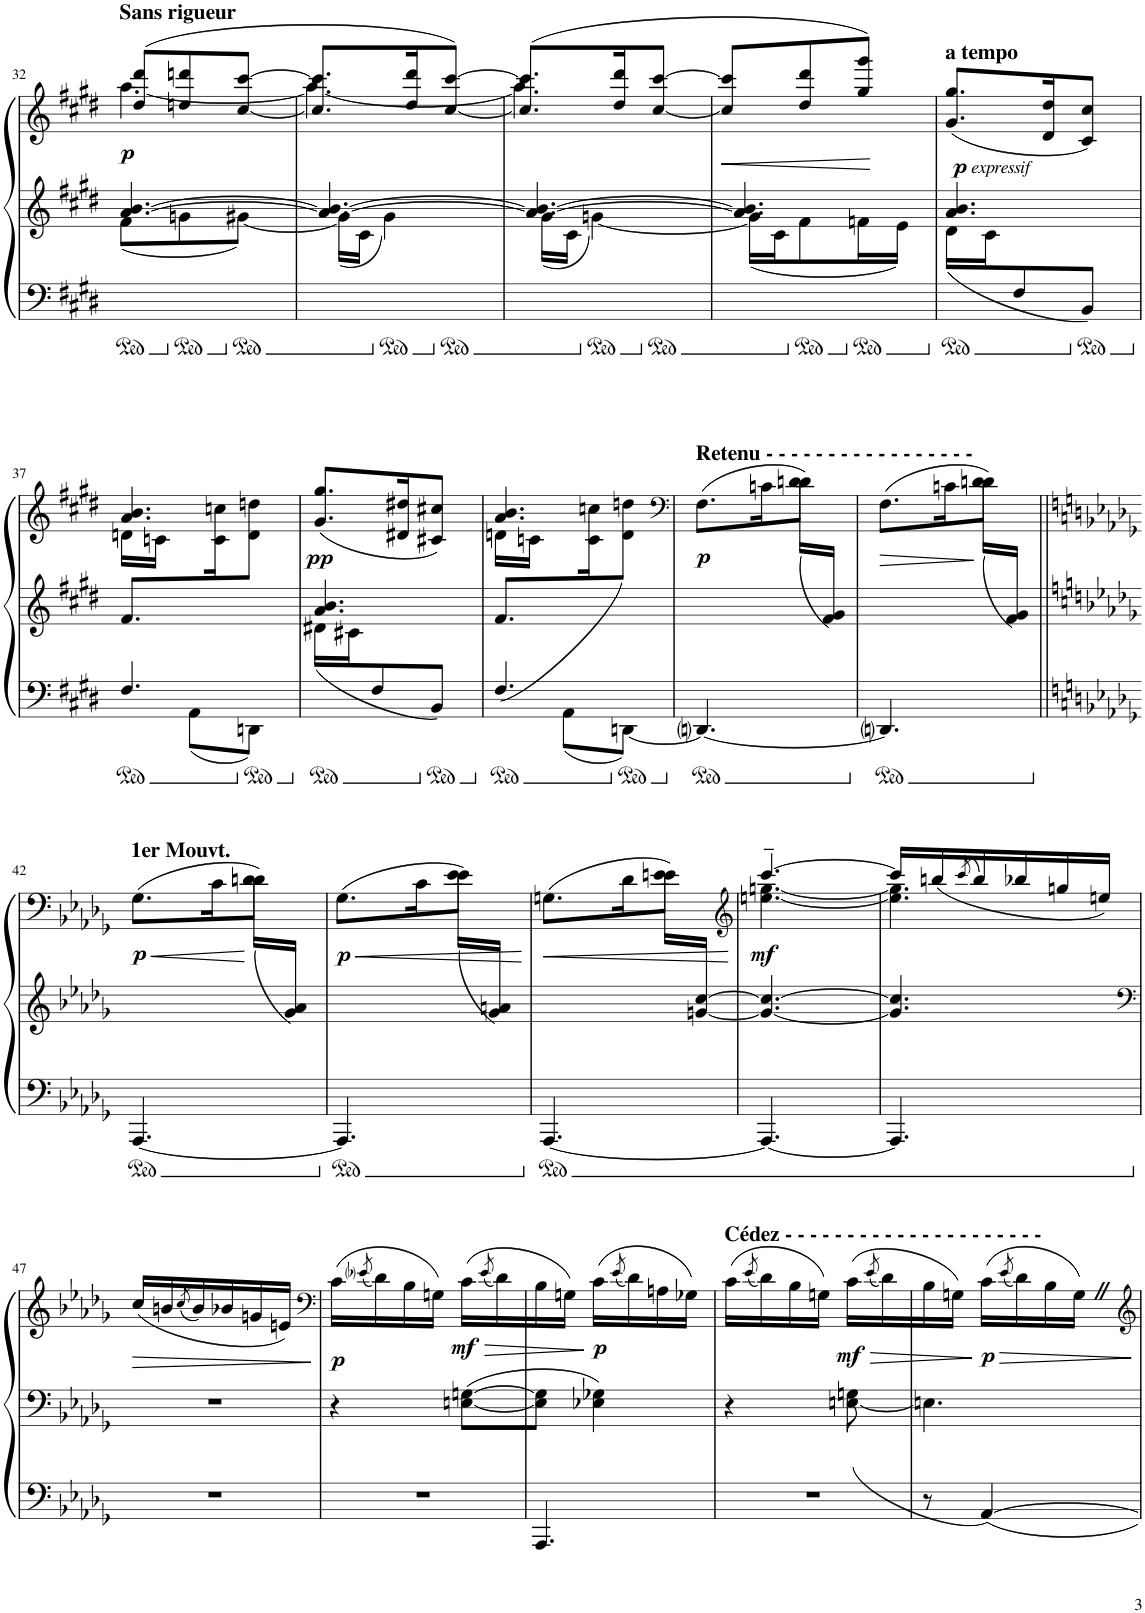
**kern	**kern	**kern	**dynam
*part1	*part1	*part1	*part1
*staff3	*staff2	*staff1	*staff1/2/3
*I"Grand Piano	*	*	*
*I'Pno.	*	*	*
!!LO:PB:g=z
*clefF4	*clefG2	*clefG2	*
*k[f#c#g#d#]	*k[f#c#g#d#]	*k[f#c#g#d#]	*
*M3/8	*M3/8	*M3/8	*
=32	=32	=32	=32
*	*^	*^	*
!	!	!	!LO:TX:a:B:t=Sans rigueur	!	!
!	!	!	!	!	!LO:DY:b
8ryy	[>4.a/ [4.b/	8f#\L	(8dd#/ 8ddd#/L	[4.aa\	p
8ryy	.	8gn\	8ddn/ 8dddn/	.	.
8ryy	.	[<8g#X\J	[<8cc#/ [8ccc#/J	.	.
=33	=33	=33	=33	=33	=33
8ryy	4.a/_ 4.b/_	16g#\LL]	8.cc#/] 8.ccc#/]L	4.aa\_	.
.	.	16c#\JJ	.	.	.
8ryy	.	4g#\	.	.	.
.	.	.	16dd#/ 16ddd#/K	.	.
8ryy	.	.	[<8cc#/ [8ccc#/J)	.	.
=34	=34	=34	=34	=34	=34
8ryy	4.a/_ 4.b/_	16g#\LL	(8.cc#/] 8.ccc#/]L	4.aa\]	.
.	.	16c#\JJ	.	.	.
8ryy	.	[<4gn\	.	.	.
.	.	.	16dd#/ 16ddd#/K	.	.
8ryy	.	.	[<8cc#/ [8ccc#/J	.	.
*	*	*	*v	*v	*
=35	=35	=35	=35	=35
!	!	!	!	!LO:HP:b
8ryy	4.a/] 4.b/]	16g\LL]	8cc#/] 8ccc#/]L	<
.	.	16c#\J	.	.
8ryy	.	8f#\	8dd#/ 8ddd#/	.
8ryy	.	16fn\L	8gg#/ 8ggg#/J)	[
.	.	16e\JJ	.	.
=36	=36	=36	=36	=36
!	!	!	!LO:TX:a:B:t=a tempo	!
!	!	!	!	!LO:DY:b
!	!	!	!	!LO:DY:n=1:b
8ryy	4.a/ 4.b/	16d#\LL	(8.g#/ 8.gg#/L	p other-dynamics
.	.	16c#\J	.	.
8F#/	.	4ryy	.	.
.	.	.	16d#/ 16dd#/K	.
8BB/J	.	.	8c#/ 8cc#/J)	.
*	*v	*v	*	*
!!LO:LB:g=z
=37	=37	=37	=37
*^	*	*^	*
*	*	*	*	*^	*
8ryy	8.F#/	8.f#/L	4.a/ 4.b/	16dn\LL	8.ryy	.
.	.	.	.	16cn\JJ	.	.
8AA\L	.	.	.	4ryy	.	.
.	16ryy	8.ryy	.	.	16c\ 16ccn\K	.
8DDn\J	8ryy	.	.	.	8d\ 8ddn\J	.
=38	=38	=38	=38	=38	=38	=38
*	*	*^	*	*	*	*
!	!	!	!	!	!	!	!LO:DY:b
*v	*v	*	*	*v	*v	*v	*
8ryy	4.a/ 4.b/	16d#X\LL	(8.g#/ 8.gg#/L	pp
.	.	16c#X\J	.	.
8F#/	.	4ryy	.	.
.	.	.	16d#X/ 16dd#X/K	.
8BB/J	.	.	8c#X/ 8cc#X/J)	.
*	*v	*v	*	*
=39	=39	=39	=39
*^	*	*^	*
*	*	*	*	*^	*
8ryy	8.F#/	8.f#/L	4.a/ 4.b/	16dn\LL	8.ryy	.
.	.	.	.	16cn\JJ	.	.
8AA\L	.	.	.	4ryy	.	.
.	16ryy	8.ryy	.	.	16c\ 16ccn\K	.
[8DDn\J	8ryy	.	.	.	(8d\ 8ddn\J	.
*	*	*	*v	*v	*v	*
=40	=40	=40	=40	=40
*	*	*	*clefF4	*
*	*	*	*^	*
*	*	*	*	*^	*
!	!	!	!LO:TX:a:B:t=Retenu - - - - - - - - - - - - - - - - -	!	!	!
!	!	!	!	!	!	!LO:DY:b
*	*	*	*	*v	*v	*
4.DDni/_	4.ryy	4ryy	(8.F#\L	4ryy	p
.	.	.	16cn\K	.	.
.	.	16ryy	8dn\J)	(<16d\LL	.
.	.	16f#/ 16g#/JJ)	.	16ryy	.
=41	=41	=41	=41	=41	=41
!	!	!	!	!	!LO:HP:b
4.DDni/]	4.ryy	4ryy	(8.F#\L	4ryy	>
.	.	.	16cn\K	.	.
.	.	16ryy	8dn\J)	(<16d\LL	]
.	.	16f#/ 16g#/JJ)	.	16ryy	.
*v	*v	*	*	*	*
!!LO:LB:g=z	!!
=42||	=42||	=42||	=42||	=42||
*k[b-e-a-d-g-]	*k[b-e-a-d-g-]	*k[b-e-a-d-g-]	*	*
!	!	!LO:TX:a:B:t=1er Mouvt.	!	!
!	!	!	!	!LO:HP:b
!	!	!	!	!LO:DY:n=1:b
[4.AAA-/	4ryy	(8.G-\L	4ryy	< p
.	.	16c\K	.	.
.	16ryy	8dn\J)	(<16d\LL	[
.	16g-/ 16a-/JJ)	.	16ryy	.
=43	=43	=43	=43	=43
!	!	!	!	!LO:HP:b
!	!	!	!	!LO:DY:n=1:b
4.AAA-/]	4ryy	(8.G-\L	4ryy	< p
.	.	16c\K	.	.
.	16ryy	8e-\J)	(<16e-\LL	.
.	16g-/ 16an/JJ)	.	16ryy	.
*	*	*v	*v	*
.	.	.	[
=44	=44	=44	=44
!	!	!	!LO:HP:b
*	*	*^	*
[4.AAA-/	4ryy	(8.Gn\L	4ryy	<
.	.	16d-\K	.	.
.	16ryy	8en\J)	16e\LL	.
.	[16gn/ [16cc/JJ	.	16ryy	.
*	*	*v	*v	*
.	.	.	[
=45	=45	=45	=45
*	*	*clefG2	*
*	*	*^	*
!	!	!	!	!LO:DY:b
4.AAA-/_	4.g/_ 4.cc/_	[4.ccc~/	[4.een\ [4.ggn\	mf
=46	=46	=46	=46	=46
4.AAA-/]	4.g/] 4.cc/]	16ccc/LL]	4.ee\] 4.gg\]	.
.	.	(<16bbn/	.	.
.	.	(8qccc/	.	.
.	.	16bb/)	.	.
.	.	16bb-X/	.	.
.	.	16ggn/	.	.
.	.	16een/JJ)	.	.
*	*	*v	*v	*
!!LO:LB:g=z
=47	=47	=47	=47
*	*clefF4	*	*
!	!	!	!LO:HP:b
4.r	4.r	(16cc/LL	>
.	.	16bn/	.
.	.	(8qcc/	.
.	.	16b/)	.
.	.	16b-X/	.
.	.	16gn/	.
.	.	16en/JJ)	.
.	.	.	]
=48	=48	=48	=48
*	*	*clefF4	*
!	!	!	!LO:DY:b
4.r	4r	(16c\LL	p
.	.	(8qe-i/	.
.	.	16d-\)	.
.	.	16B-\	.
.	.	16Gn\JJ)	.
!	!	!	!LO:HP:b
!	!	!	!LO:DY:n=1:b
.	[8En\ [8Gn\L	(16c\LL	> mf
.	.	(8qe-/	.
.	.	16d-\)	.
=49	=49	=49	=49
4.AAA-/	8E\] 8G\]J	16B-\	.
.	.	16Gn\JJ)	.
!	!	!	!LO:DY:n=1:b
.	4E-X\ 4G-X\	(16c\LL	] p
.	.	(8qe-/	.
.	.	16d-\)	.
.	.	16An\	.
.	.	16G-X\JJ)	.
=50	=50	=50	=50
!	!	!LO:TX:a:B:t=Cédez - - - - - - - - - - - - - - - - - - - - -	!
4.r	4r	(16c\LL	.
.	.	(8qe-/	.
.	.	16d-\)	.
.	.	16B-\	.
.	.	16Gn\JJ)	.
!	!	!	!LO:HP:b
!	!	!	!LO:DY:n=1:b
.	[8En\ 8Gn\	(16c\LL	> mf
.	.	(8qe-/	.
.	.	16d-\)	.
=51	=51	=51	=51
8r	4.En\]	16B-\	.
.	.	16Gn\JJ)	.
!	!	!	!LO:HP:n=1:b
!	!	!	!LO:DY:n=1:b
[>4AA-/	.	(16c\LL	] > p
.	.	(8qe-/	.
.	.	16d-\)	.
.	.	16B-\	.
.	.	16GZ\JJ)	.
.	.	.	]
=	=	=	=
*-	*-	*-	*-
